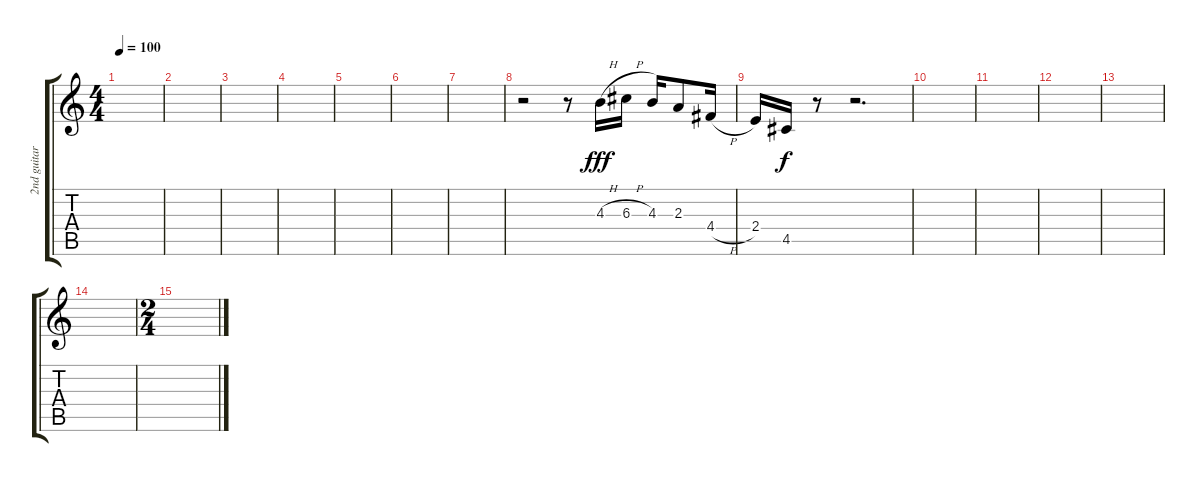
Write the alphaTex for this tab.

\track ("2nd guitar" "2nd guitar") {instrument distortionguitar}
\staff {score tabs}
\tuning (E4 B3 G3 D3 A2 E2) {hide}
\ts (4 4)
\tempo 100
\clef g2
\ks c
|
|
|
|
|
|
|
r.2 r.8 4.3{h}.16{dy fff volume 16 instrument distortionguitar} 6.3{h}.16 4.3.16 2.3.8 4.4{h}.16 |
2.4.16 4.5.16{dy f} r.8 r.2{d} |
|
|
|
|
|
\ts (2 4)
